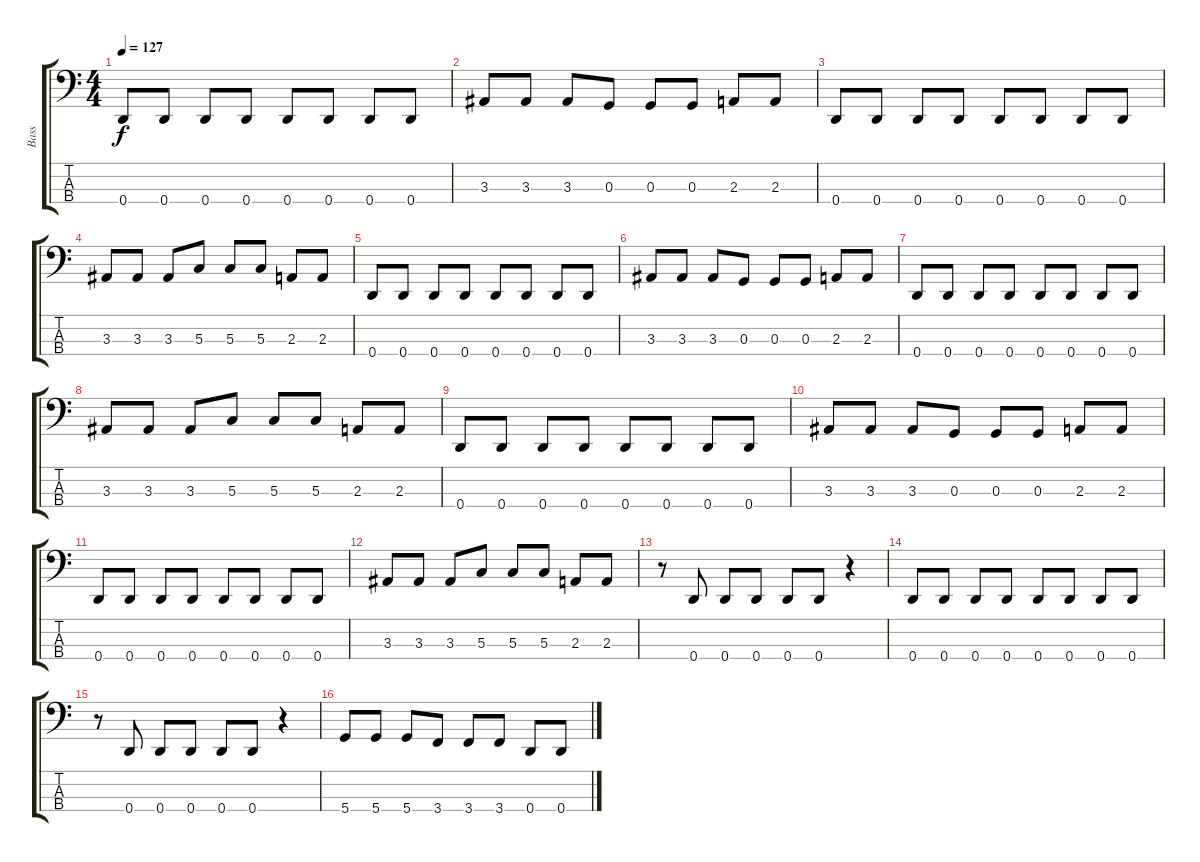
\track ("Bass" "Bass") {instrument electricbassfinger}
\staff {score tabs}
\tuning (F2 C2 G1 D1) {hide}
\ts (4 4)
\tempo 127
\clef f4
\ks c
0.4.8{dy f} 0.4.8 0.4.8 0.4.8 0.4.8 0.4.8 0.4.8 0.4.8 |
3.3.8 3.3.8 3.3.8 0.3.8 0.3.8 0.3.8 2.3.8 2.3.8 |
0.4.8 0.4.8 0.4.8 0.4.8 0.4.8 0.4.8 0.4.8 0.4.8 |
3.3.8 3.3.8 3.3.8 5.3.8 5.3.8 5.3.8 2.3.8 2.3.8 |
0.4.8 0.4.8 0.4.8 0.4.8 0.4.8 0.4.8 0.4.8 0.4.8 |
3.3.8 3.3.8 3.3.8 0.3.8 0.3.8 0.3.8 2.3.8 2.3.8 |
0.4.8 0.4.8 0.4.8 0.4.8 0.4.8 0.4.8 0.4.8 0.4.8 |
3.3.8 3.3.8 3.3.8 5.3.8 5.3.8 5.3.8 2.3.8 2.3.8 |
0.4.8 0.4.8 0.4.8 0.4.8 0.4.8 0.4.8 0.4.8 0.4.8 |
3.3.8 3.3.8 3.3.8 0.3.8 0.3.8 0.3.8 2.3.8 2.3.8 |
0.4.8 0.4.8 0.4.8 0.4.8 0.4.8 0.4.8 0.4.8 0.4.8 |
3.3.8 3.3.8 3.3.8 5.3.8 5.3.8 5.3.8 2.3.8 2.3.8 |
r.8 0.4.8 0.4.8 0.4.8 0.4.8 0.4.8 r.4 |
0.4.8 0.4.8 0.4.8 0.4.8 0.4.8 0.4.8 0.4.8 0.4.8 |
r.8 0.4.8 0.4.8 0.4.8 0.4.8 0.4.8 r.4 |
5.4.8 5.4.8 5.4.8 3.4.8 3.4.8 3.4.8 0.4.8 0.4.8
